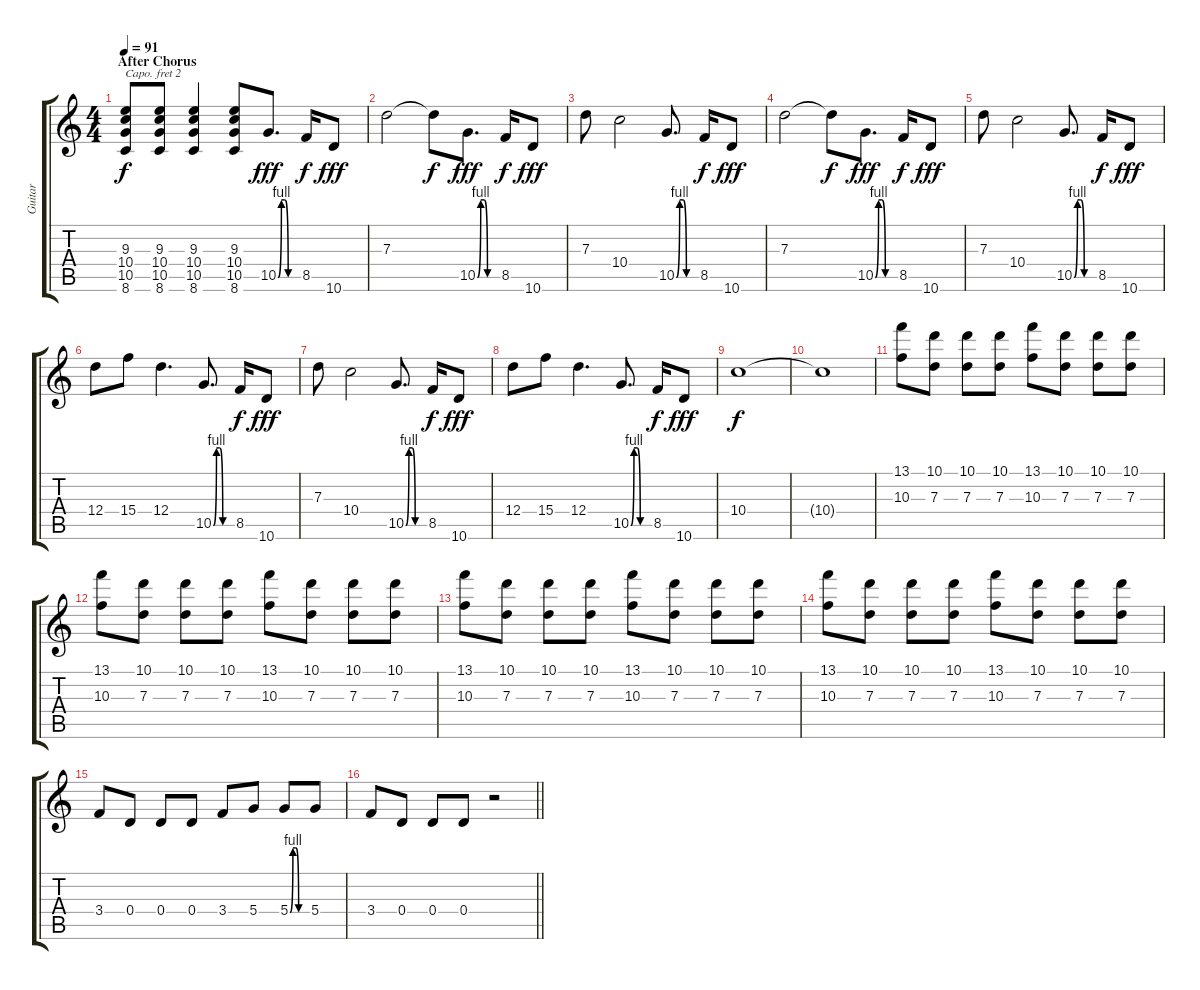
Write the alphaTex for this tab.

\track ("Guitar" "Guitar") {instrument acousticguitarsteel}
\staff {score tabs}
\capo 2
\tuning (D4 A3 F3 C3 G2 D2) {hide}
\ts (4 4)
\section ("" "After Chorus")
\tempo 91
\clef g2
\ks c
(9.3 10.4 10.5 8.6).8{dy f} (9.3 10.4 10.5 8.6).8 (9.3 10.4 10.5 8.6).4 (9.3 10.4 10.5 8.6).8 10.5{be (custom 0 0 10 4 20 4 30 0 60 0)}.8{d dy fff volume 16 instrument overdrivenguitar} 8.5.16{dy f} 10.6.8{dy fff} |
7.3.2 7.3{t}.8{dy f} 10.5{be (custom 0 0 10 4 20 4 30 0 60 0)}.8{d dy fff} 8.5.16{dy f} 10.6.8{dy fff} |
7.3.8 10.4.2 10.5{be (custom 0 0 10 4 20 4 30 0 60 0)}.8{d} 8.5.16{dy f} 10.6.8{dy fff} |
7.3.2 7.3{t}.8{dy f} 10.5{be (custom 0 0 10 4 20 4 30 0 60 0)}.8{d dy fff} 8.5.16{dy f} 10.6.8{dy fff} |
7.3.8 10.4.2 10.5{be (custom 0 0 10 4 20 4 30 0 60 0)}.8{d} 8.5.16{dy f} 10.6.8{dy fff} |
12.4.8 15.4.8 12.4.4{d} 10.5{be (custom 0 0 10 4 20 4 30 0 60 0)}.8{d} 8.5.16{dy f} 10.6.8{dy fff} |
7.3.8 10.4.2 10.5{be (custom 0 0 10 4 20 4 30 0 60 0)}.8{d} 8.5.16{dy f} 10.6.8{dy fff} |
12.4.8 15.4.8 12.4.4{d} 10.5{be (custom 0 0 10 4 20 4 30 0 60 0)}.8{d} 8.5.16{dy f} 10.6.8{dy fff} |
10.4.1{dy f} |
10.4{t}.1 |
(13.1 10.3).8 (10.1 7.3).8 (10.1 7.3).8 (10.1 7.3).8 (13.1 10.3).8 (10.1 7.3).8 (10.1 7.3).8 (10.1 7.3).8 |
(13.1 10.3).8 (10.1 7.3).8 (10.1 7.3).8 (10.1 7.3).8 (13.1 10.3).8 (10.1 7.3).8 (10.1 7.3).8 (10.1 7.3).8 |
(13.1 10.3).8 (10.1 7.3).8 (10.1 7.3).8 (10.1 7.3).8 (13.1 10.3).8 (10.1 7.3).8 (10.1 7.3).8 (10.1 7.3).8 |
(13.1 10.3).8 (10.1 7.3).8 (10.1 7.3).8 (10.1 7.3).8 (13.1 10.3).8 (10.1 7.3).8 (10.1 7.3).8 (10.1 7.3).8 |
3.4.8 0.4.8 0.4.8 0.4.8 3.4.8 5.4.8 5.4{be (custom 0 0 10 4 20 4 30 0 60 0)}.8 5.4.8 |
\barLineRight lightlight
3.4.8 0.4.8 0.4.8 0.4.8 r.2
